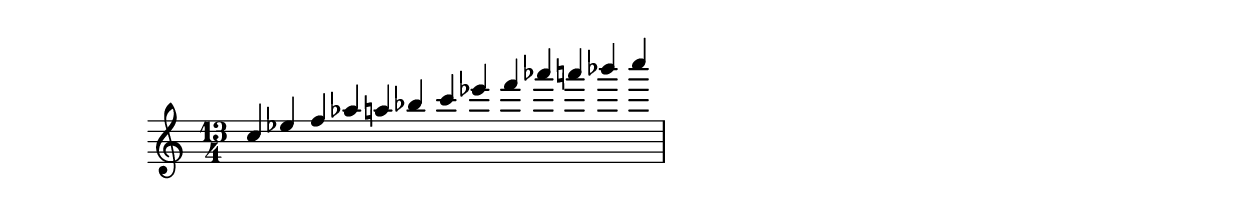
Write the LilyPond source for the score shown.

\version "2.18.2" \score { \new Staff << \new Voice { \set midiInstrument = #"piano" \voiceOne
 \key c \major \time 13/4
\override Voice.TextScript.font-size = #-4
 { c'' ees'' f'' aes'' a'' bes'' c''' ees''' f''' aes''' a''' bes''' c''''  } 
 } >> \layout { } \midi { \context { \Staff \remove "Staff_performer" }
\context { \Voice \consists "Staff_performer" } \tempo 2 = 60 } }
\paper{oddHeaderMarkup = ##f oddFooterMarkup = ##f}
